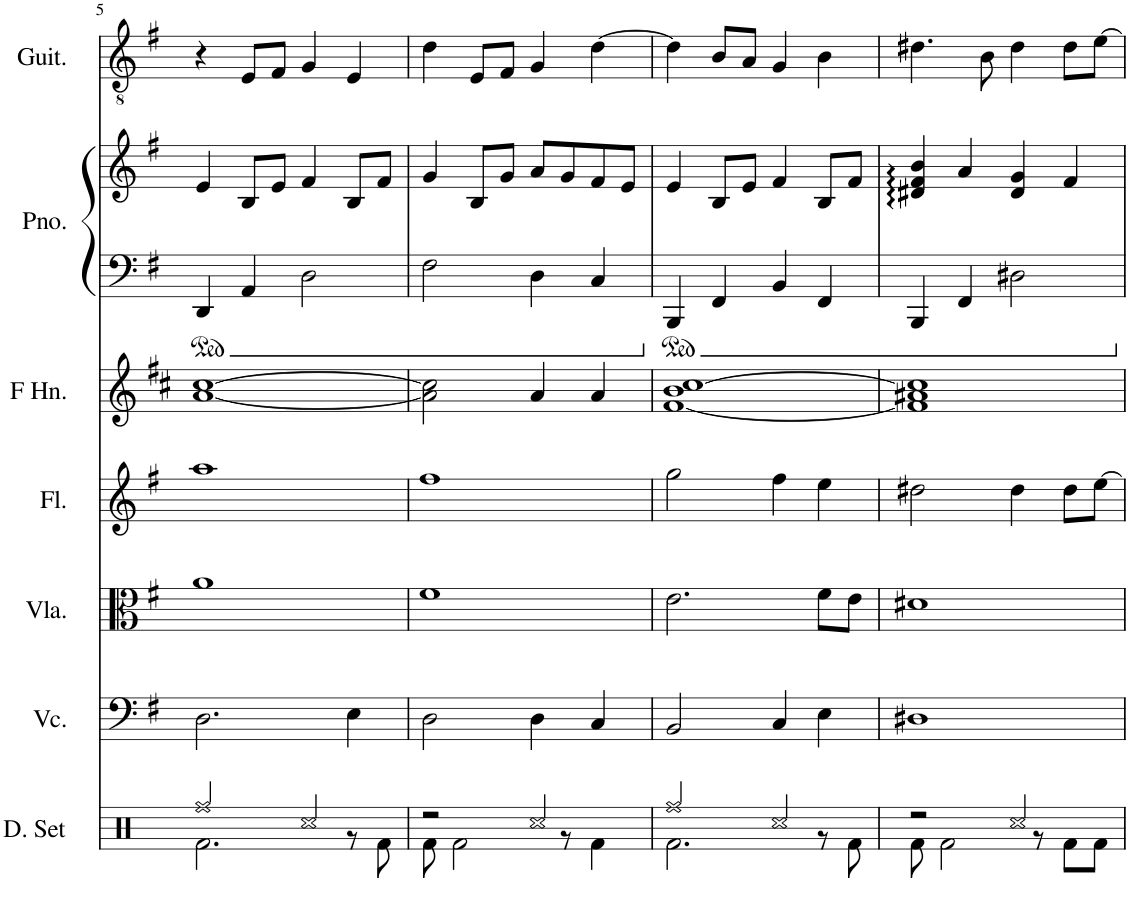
**kern	**kern	**kern	**kern	**kern	**kern	**kern	**kern
*part7	*part6	*part5	*part4	*part3	*part2	*part2	*part1
*staff8	*staff7	*staff6	*staff5	*staff4	*staff3	*staff2	*staff1
*I"Drumset	*I"Violoncello	*I"Viola	*I"Flute	*I"Horn in F	*I"Piano	*	*I"Acoustic Guitar
*I'D. Set	*I'Vc.	*I'Vla.	*I'Fl.	*	*I'Pno.	*	*I'Guit.
!!LO:PB:g=z
*clefX	*clefF4	*clefC3	*clefG2	*clefG2	*clefF4	*clefG2	*clefGv2
*	*	*	*	*Trd4c7	*	*	*
*k[]	*k[f#]	*k[f#]	*k[f#]	*k[f#c#]	*k[f#]	*k[f#]	*k[f#]
*M4/4	*M4/4	*M4/4	*M4/4	*M4/4	*M4/4	*M4/4	*M4/4
=5	=5	=5	=5	=5	=5	=5	=5
*^	*	*	*	*	*	*	*
2Rff/	2.Rf\	2.D\	1a	1aa	[1a [1cc#	4DD/	4e/	4r
.	.	.	.	.	.	4AA/	8B/L	8E/L
.	.	.	.	.	.	.	8e/J	8F#/J
2Rcc/	.	.	.	.	.	2D\	4f#/	4G/
.	8r	4E\	.	.	.	.	8B/L	4E/
.	8Rf\	.	.	.	.	.	8f#/J	.
=6	=6	=6	=6	=6	=6	=6	=6	=6
2r	8Rf\	2D\	1f#	1ff#	2a\] 2cc#\]	2F#\	4g/	4d\
.	2Rf\	.	.	.	.	.	.	.
.	.	.	.	.	.	.	8B/L	8E/L
.	.	.	.	.	.	.	8g/J	8F#/J
2Rcc/	.	4D\	.	.	4a/	4D\	8a/L	4G/
.	8r	.	.	.	.	.	8g/	.
.	4Rf\	4C/	.	.	4a/	4C/	8f#/	[4d\
.	.	.	.	.	.	.	8e/J	.
=7	=7	=7	=7	=7	=7	=7	=7	=7
2Rff/	2.Rf\	2BB/	2.e\	2gg\	[1f# 1b [1cc#	4BBB/	4e/	4d\]
.	.	.	.	.	.	4FF#/	8B/L	8B/L
.	.	.	.	.	.	.	8e/J	8A/J
2Rcc/	.	4C/	.	4ff#\	.	4BB/	4f#/	4G/
.	8r	4E\	8f#\L	4ee\	.	4FF#/	8B/L	4B\
.	8Rf\	.	8e\J	.	.	.	8f#/J	.
=8	=8	=8	=8	=8	=8	=8	=8	=8
2r	8Rf\	1D#X	1d#X	2dd#X\	1f#] 1a#X 1cc#]	4BBB/	4d#X/ 4f#/ 4b/	4.d#X\
.	2Rf\	.	.	.	.	.	.	.
.	.	.	.	.	.	4FF#/	4a/	.
.	.	.	.	.	.	.	.	8B\
2Rcc/	.	.	.	4dd#\	.	2D#X\	4d#/ 4g/	4d#\
.	8r	.	.	.	.	.	.	.
.	8Rf\L	.	.	8dd#\L	.	.	4f#/	8d#\L
.	8Rf\J	.	.	[8ee\J	.	.	.	[8e\J
*v	*v	*	*	*	*	*	*	*
=	=	=	=	=	=	=	=
*-	*-	*-	*-	*-	*-	*-	*-
